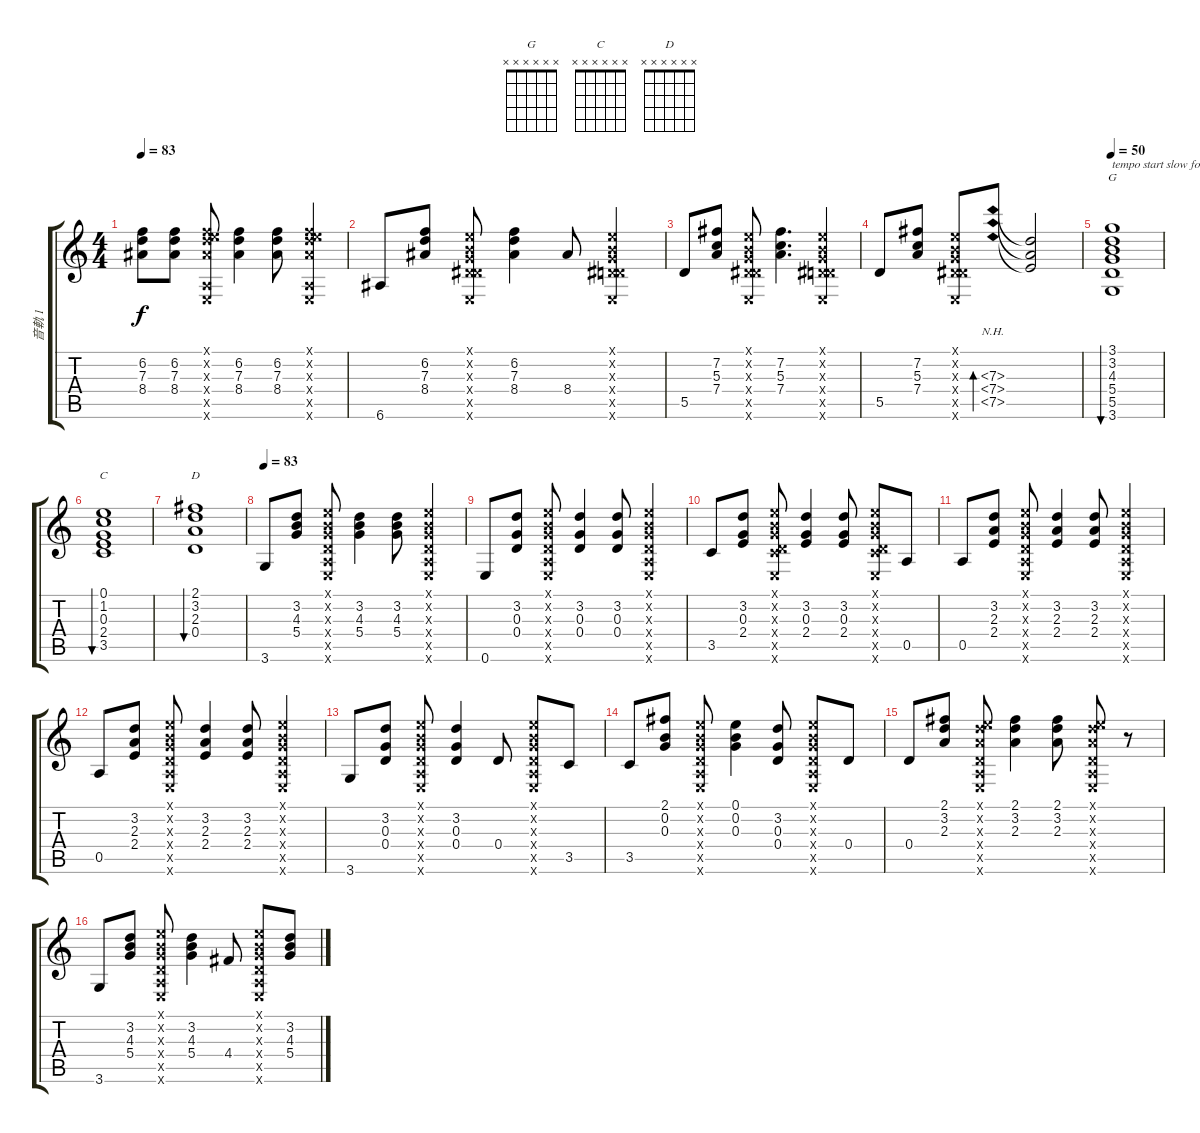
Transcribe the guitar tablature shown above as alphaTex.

\track ("音軌 1" "音軌 1") {instrument acousticguitarnylon}
\staff {score tabs}
\tuning (E4 B3 G3 D3 A2 E2) {hide}
\chord ("G" x x x x x x)
\chord ("C" x x x x x x)
\chord ("D" x x x x x x)
\ts (4 4)
\tempo 83
\clef g2
\ks c
(6.2{t} 7.3{t} 8.4{t}).8{dy f} (6.2 7.3 8.4).8 (0.1{x} 6.2{x} 7.3{x} 8.4{x} 0.5{x} 0.6{x}).8 (6.2 7.3 8.4).4 (6.2 7.3 8.4).8 (0.1{x} 6.2{x} 7.3{x} 8.4{x} 0.5{x} 0.6{x}).4 |
6.6.8 (6.2 7.3 8.4).8 (0.1{x} 0.2{x} 0.3{x} 0.4{x} 6.5{x} 0.6{x}).8 (6.2 7.3 8.4).4 8.4.8 (0.1{x} 0.2{x} 0.3{x} 0.4{x} 6.5{x} 0.6{x}).4 |
5.5.8 (7.2 5.3 7.4).8 (0.1{x} 0.2{x} 0.3{x} 0.4{x} 6.5{x} 0.6{x}).8 (7.2 5.3 7.4).4{d} (0.1{x} 0.2{x} 0.3{x} 0.4{x} 6.5{x} 0.6{x}).4 |
5.5.8 (7.2 5.3 7.4).8 (0.1{x} 0.2{x} 0.3{x} 0.4{x} 6.5{x} 0.6{x}).8 (7.3{nh} 7.4{nh} 7.5{nh}).8{bd 480} (7.3{t} 7.4{t} 7.5{t}).2 |
\tempo 50
(3.1 3.2 4.3 5.4 5.5 3.6).1{bu 240 ch "G" txt "tempo start slow for few bars ( up stroke )"} |
(0.1 1.2 0.3 2.4 3.5).1{bu 240 ch "C"} |
(2.1 3.2 2.3 0.4).1{bu 240 ch "D"} |
\tempo 83
3.6.8 (3.2 4.3 5.4).8 (0.1{x} 0.2{x} 0.3{x} 0.4{x} 0.5{x} 0.6{x}).8 (3.2 4.3 5.4).4 (3.2 4.3 5.4).8 (0.1{x} 0.2{x} 0.3{x} 0.4{x} 0.5{x} 0.6{x}).4 |
0.6.8 (3.2 0.3 0.4).8 (0.1{x} 0.2{x} 0.3{x} 0.4{x} 0.5{x} 0.6{x}).8 (3.2 0.3 0.4).4 (3.2 0.3 0.4).8 (0.1{x} 0.2{x} 0.3{x} 0.4{x} 0.5{x} 0.6{x}).4 |
3.5.8 (3.2 0.3 2.4).8 (0.1{x} 0.2{x} 0.3{x} 0.4{x} 3.5{x} 0.6{x}).8 (3.2 0.3 2.4).4 (3.2 0.3 2.4).8 (0.1{x} 0.2{x} 0.3{x} 0.4{x} 3.5{x} 0.6{x}).8 0.5.8 |
0.5.8 (3.2 2.3 2.4).8 (0.1{x} 0.2{x} 0.3{x} 0.4{x} 0.5{x} 0.6{x}).8 (3.2 2.3 2.4).4 (3.2 2.3 2.4).8 (0.1{x} 0.2{x} 0.3{x} 0.4{x} 0.5{x} 0.6{x}).4 |
0.5.8 (3.2 2.3 2.4).8 (0.1{x} 0.2{x} 0.3{x} 0.4{x} 0.5{x} 0.6{x}).8 (3.2 2.3 2.4).4 (3.2 2.3 2.4).8 (0.1{x} 0.2{x} 0.3{x} 0.4{x} 0.5{x} 0.6{x}).4 |
3.6.8 (3.2 0.3 0.4).8 (0.1{x} 0.2{x} 0.3{x} 0.4{x} 0.5{x} 0.6{x}).8 (3.2 0.3 0.4).4 0.4.8 (0.1{x} 0.2{x} 0.3{x} 0.4{x} 0.5{x} 0.6{x}).8 3.5.8 |
3.5.8 (2.1 0.2 0.3).8 (0.1{x} 0.2{x} 0.3{x} 0.4{x} 0.5{x} 0.6{x}).8 (0.1 0.2 0.3).4 (3.2 0.3 0.4).8 (0.1{x} 0.2{x} 0.3{x} 0.4{x} 0.5{x} 0.6{x}).8 0.4.8 |
0.4.8 (2.1 3.2 2.3).8 (0.1{x} 3.2{x} 2.3{x} 0.4{x} 0.5{x} 0.6{x}).8 (2.1 3.2 2.3).4 (2.1 3.2 2.3).8 (0.1{x} 3.2{x} 2.3{x} 0.4{x} 0.5{x} 0.6{x}).8 r.8 |
3.6.8 (3.2 4.3 5.4).8 (0.1{x} 0.2{x} 0.3{x} 0.4{x} 0.5{x} 0.6{x}).8 (3.2 4.3 5.4).4 4.4.8 (0.1{x} 0.2{x} 0.3{x} 0.4{x} 0.5{x} 0.6{x}).8 (3.2 4.3 5.4).8
